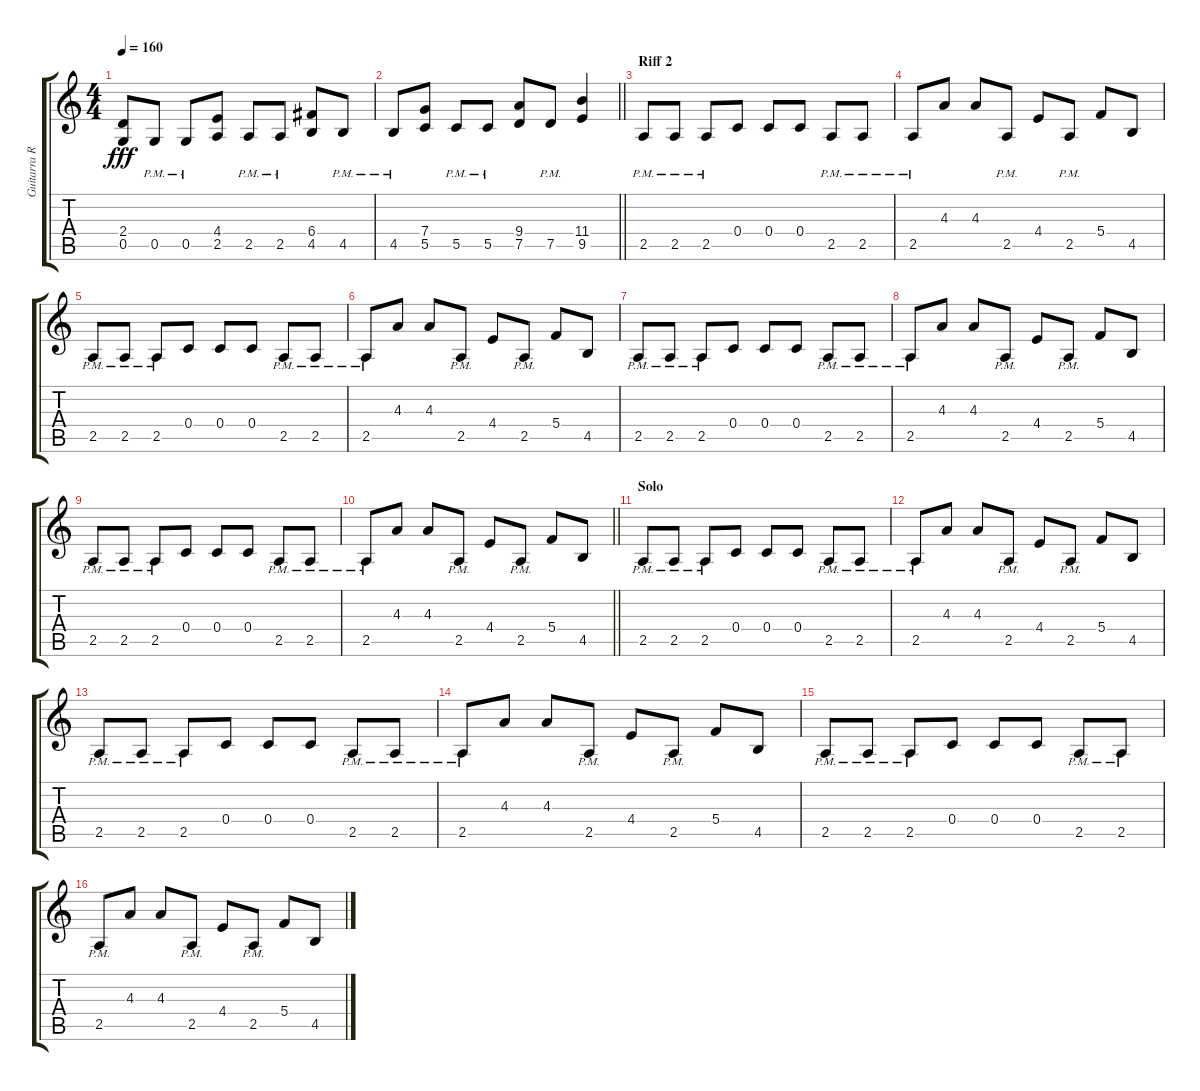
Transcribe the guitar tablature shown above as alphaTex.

\track ("Guitarra Ritmica" "Guitarra R") {instrument overdrivenguitar}
\staff {score tabs}
\tuning (D4 A3 F3 C3 G2 D2) {hide}
\ts (4 4)
\tempo 160
\clef g2
\ks c
(2.4 0.5).8{dy fff} 0.5{pm}.8 0.5{pm}.8 (4.4 2.5).8 2.5{pm}.8 2.5{pm}.8 (6.4 4.5).8 4.5{pm}.8 |
\barLineRight lightlight
4.5{pm}.8 (7.4 5.5).8 5.5{pm}.8 5.5{pm}.8 (9.4 7.5).8 7.5{pm}.8 (11.4 9.5).4 |
\section ("" "Riff 2")
2.5{pm}.8 2.5{pm}.8 2.5{pm}.8 0.4.8 0.4.8 0.4.8 2.5{pm}.8 2.5{pm}.8 |
2.5{pm}.8 4.3.8 4.3.8 2.5{pm}.8 4.4.8 2.5{pm}.8 5.4.8 4.5.8 |
2.5{pm}.8 2.5{pm}.8 2.5{pm}.8 0.4.8 0.4.8 0.4.8 2.5{pm}.8 2.5{pm}.8 |
2.5{pm}.8 4.3.8 4.3.8 2.5{pm}.8 4.4.8 2.5{pm}.8 5.4.8 4.5.8 |
2.5{pm}.8 2.5{pm}.8 2.5{pm}.8 0.4.8 0.4.8 0.4.8 2.5{pm}.8 2.5{pm}.8 |
2.5{pm}.8 4.3.8 4.3.8 2.5{pm}.8 4.4.8 2.5{pm}.8 5.4.8 4.5.8 |
2.5{pm}.8 2.5{pm}.8 2.5{pm}.8 0.4.8 0.4.8 0.4.8 2.5{pm}.8 2.5{pm}.8 |
\barLineRight lightlight
2.5{pm}.8 4.3.8 4.3.8 2.5{pm}.8 4.4.8 2.5{pm}.8 5.4.8 4.5.8 |
\section ("" "Solo")
2.5{pm}.8{volume 14 balance 8} 2.5{pm}.8 2.5{pm}.8 0.4.8 0.4.8 0.4.8 2.5{pm}.8 2.5{pm}.8 |
2.5{pm}.8 4.3.8 4.3.8 2.5{pm}.8 4.4.8 2.5{pm}.8 5.4.8 4.5.8 |
2.5{pm}.8 2.5{pm}.8 2.5{pm}.8 0.4.8 0.4.8 0.4.8 2.5{pm}.8 2.5{pm}.8 |
2.5{pm}.8 4.3.8 4.3.8 2.5{pm}.8 4.4.8 2.5{pm}.8 5.4.8 4.5.8 |
2.5{pm}.8 2.5{pm}.8 2.5{pm}.8 0.4.8 0.4.8 0.4.8 2.5{pm}.8 2.5{pm}.8 |
2.5{pm}.8 4.3.8 4.3.8 2.5{pm}.8 4.4.8 2.5{pm}.8 5.4.8 4.5.8
